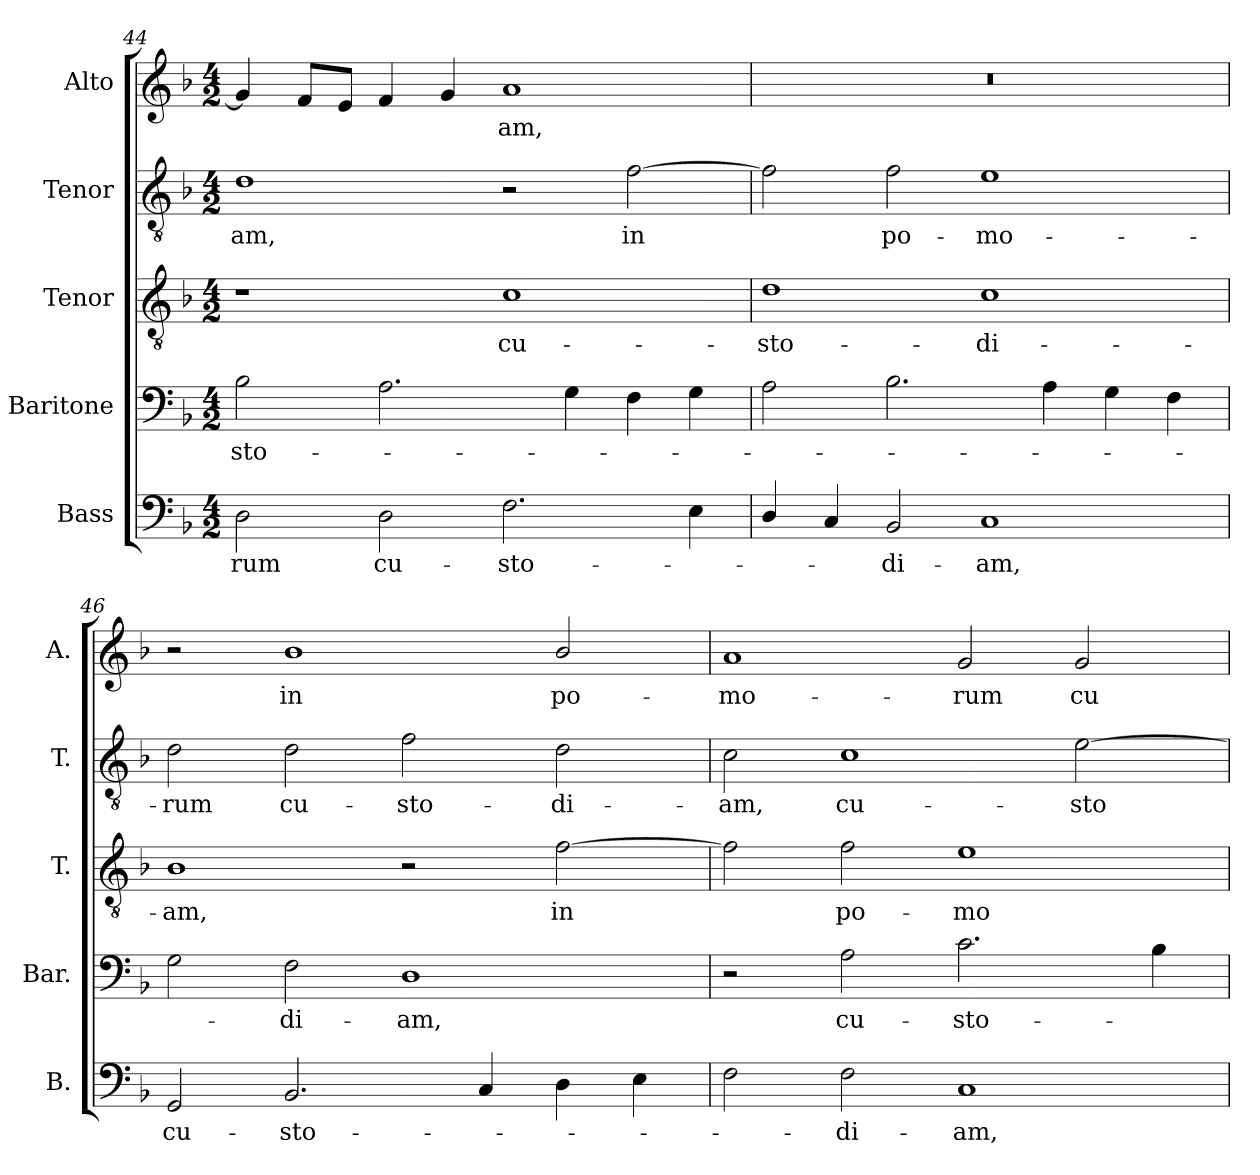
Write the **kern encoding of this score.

**kern	**text	**kern	**text	**kern	**text	**kern	**text	**kern	**text
*part5	*part5	*part4	*part4	*part3	*part3	*part2	*part2	*part1	*part1
*staff5	*staff5	*staff4	*staff4	*staff3	*staff3	*staff2	*staff2	*staff1	*staff1
*I"Bass	*	*I"Baritone	*	*I"Tenor	*	*I"Tenor	*	*I"Alto	*
*I'B.	*	*I'Bar.	*	*I'T.	*	*I'T.	*	*I'A.	*
*clefF4	*	*clefF4	*	*clefGv2	*	*clefGv2	*	*clefG2	*
*	*	*	*	*ITrd7c12	*	*ITrd7c12	*	*	*
*k[b-]	*	*k[b-]	*	*k[b-]	*	*k[b-]	*	*k[b-]	*
*F:	*	*F:	*	*F:	*	*F:	*	*F:	*
*M4/2	*	*M4/2	*	*M4/2	*	*M4/2	*	*M4/2	*
=44	=44	=44	=44	=44	=44	=44	=44	=44	=44
!	!LO:LY:b:color=#000000	!	!	!	!	!	!	!	!
!	!	!	!LO:LY:b:color=#000000	!	!	!	!	!	!
!	!	!	!	!	!	!	!LO:LY:b:color=#000000	!	!
2Di\	-rum	2B-i\	-sto-	1r	.	1Di	-am,	4gi/]	.
.	.	.	.	.	.	.	.	8fi/L	.
.	.	.	.	.	.	.	.	8ei/J	.
!	!LO:LY:b:color=#000000	!	!	!	!	!	!	!	!
2Di\	cu-	2.Ai\	.	.	.	.	.	4fi/	.
.	.	.	.	.	.	.	.	4gi/	.
!	!LO:LY:b:color=#000000	!	!	!	!	!	!	!	!
!	!	!	!	!	!LO:LY:b:color=#000000	!	!	!	!
!	!	!	!	!	!	!	!	!	!LO:LY:b:color=#000000
2.Fi\	-sto-	.	.	1Ci	cu-	2r	.	1ai	-am,
.	.	4Gi\	.	.	.	.	.	.	.
!	!	!	!	!	!	!	!LO:LY:b:color=#000000	!	!
.	.	4Fi\	.	.	.	[2Fi\	in	.	.
4Ei\	.	4Gi\	.	.	.	.	.	.	.
=45	=45	=45	=45	=45	=45	=45	=45	=45	=45
!	!	!	!	!	!LO:LY:b:color=#000000	!	!	!LO:N:vis=1	!
4Di/	.	2Ai\	.	1Di	-sto-	2Fi\]	.	0r	.
4Ci/	.	.	.	.	.	.	.	.	.
!	!LO:LY:b:color=#000000	!	!	!	!	!	!	!	!
!	!	!	!	!	!	!	!LO:LY:b:color=#000000	!	!
2BB-i/	-di-	2.B-i\	.	.	.	2Fi\	po-	.	.
!	!LO:LY:b:color=#000000	!	!	!	!	!	!	!	!
!	!	!	!	!	!LO:LY:b:color=#000000	!	!	!	!
!	!	!	!	!	!	!	!LO:LY:b:color=#000000	!	!
1Ci	-am,	.	.	1Ci	-di-	1Ei	-mo-	.	.
.	.	4Ai\	.	.	.	.	.	.	.
.	.	4Gi\	.	.	.	.	.	.	.
.	.	4Fi\	.	.	.	.	.	.	.
=46	=46	=46	=46	=46	=46	=46	=46	=46	=46
!	!LO:LY:b:color=#000000	!	!	!	!	!	!	!	!
!	!	!	!	!	!LO:LY:b:color=#000000	!	!	!	!
!	!	!	!	!	!	!	!LO:LY:b:color=#000000	!	!
2GGi/	cu-	2Gi\	.	1BB-i	-am,	2Di\	-rum	2r	.
!	!LO:LY:b:color=#000000	!	!	!	!	!	!	!	!
!	!	!	!LO:LY:b:color=#000000	!	!	!	!	!	!
!	!	!	!	!	!	!	!LO:LY:b:color=#000000	!	!
!	!	!	!	!	!	!	!	!	!LO:LY:b:color=#000000
2.BB-i/	-sto-	2Fi\	-di-	.	.	2Di\	cu-	1b-i	in
!	!	!	!LO:LY:b:color=#000000	!	!	!	!	!	!
!	!	!	!	!	!	!	!LO:LY:b:color=#000000	!	!
.	.	1Di	-am,	2r	.	2Fi\	-sto-	.	.
4Ci/	.	.	.	.	.	.	.	.	.
!	!	!	!	!	!LO:LY:b:color=#000000	!	!	!	!
!	!	!	!	!	!	!	!LO:LY:b:color=#000000	!	!
!	!	!	!	!	!	!	!	!	!LO:LY:b:color=#000000
4Di\	.	.	.	[2Fi\	in	2Di\	-di-	2b-i/	po-
4Ei\	.	.	.	.	.	.	.	.	.
!!LO:LB:g=z
=47	=47	=47	=47	=47	=47	=47	=47	=47	=47
!	!	!	!	!	!	!	!LO:LY:b:color=#000000	!	!
!	!	!	!	!	!	!	!	!	!LO:LY:b:color=#000000
2Fi\	.	2r	.	2Fi\]	.	2Ci\	-am,	1ai	-mo-
!	!LO:LY:b:color=#000000	!	!	!	!	!	!	!	!
!	!	!	!LO:LY:b:color=#000000	!	!	!	!	!	!
!	!	!	!	!	!LO:LY:b:color=#000000	!	!	!	!
!	!	!	!	!	!	!	!LO:LY:b:color=#000000	!	!
2Fi\	-di-	2Ai\	cu-	2Fi\	po-	1Ci	cu-	.	.
!	!LO:LY:b:color=#000000	!	!	!	!	!	!	!	!
!	!	!	!LO:LY:b:color=#000000	!	!	!	!	!	!
!	!	!	!	!	!LO:LY:b:color=#000000	!	!	!	!
!	!	!	!	!	!	!	!	!	!LO:LY:b:color=#000000
1Ci	-am,	2.ci\	-sto-	1Ei	-mo-	.	.	2gi/	-rum
!	!	!	!	!	!	!	!LO:LY:b:color=#000000	!	!
!	!	!	!	!	!	!	!	!	!LO:LY:b:color=#000000
.	.	.	.	.	.	[2Ei\	-sto-	2gi/	cu-
.	.	4B-i\	.	.	.	.	.	.	.
=	=	=	=	=	=	=	=	=	=
*-	*-	*-	*-	*-	*-	*-	*-	*-	*-
